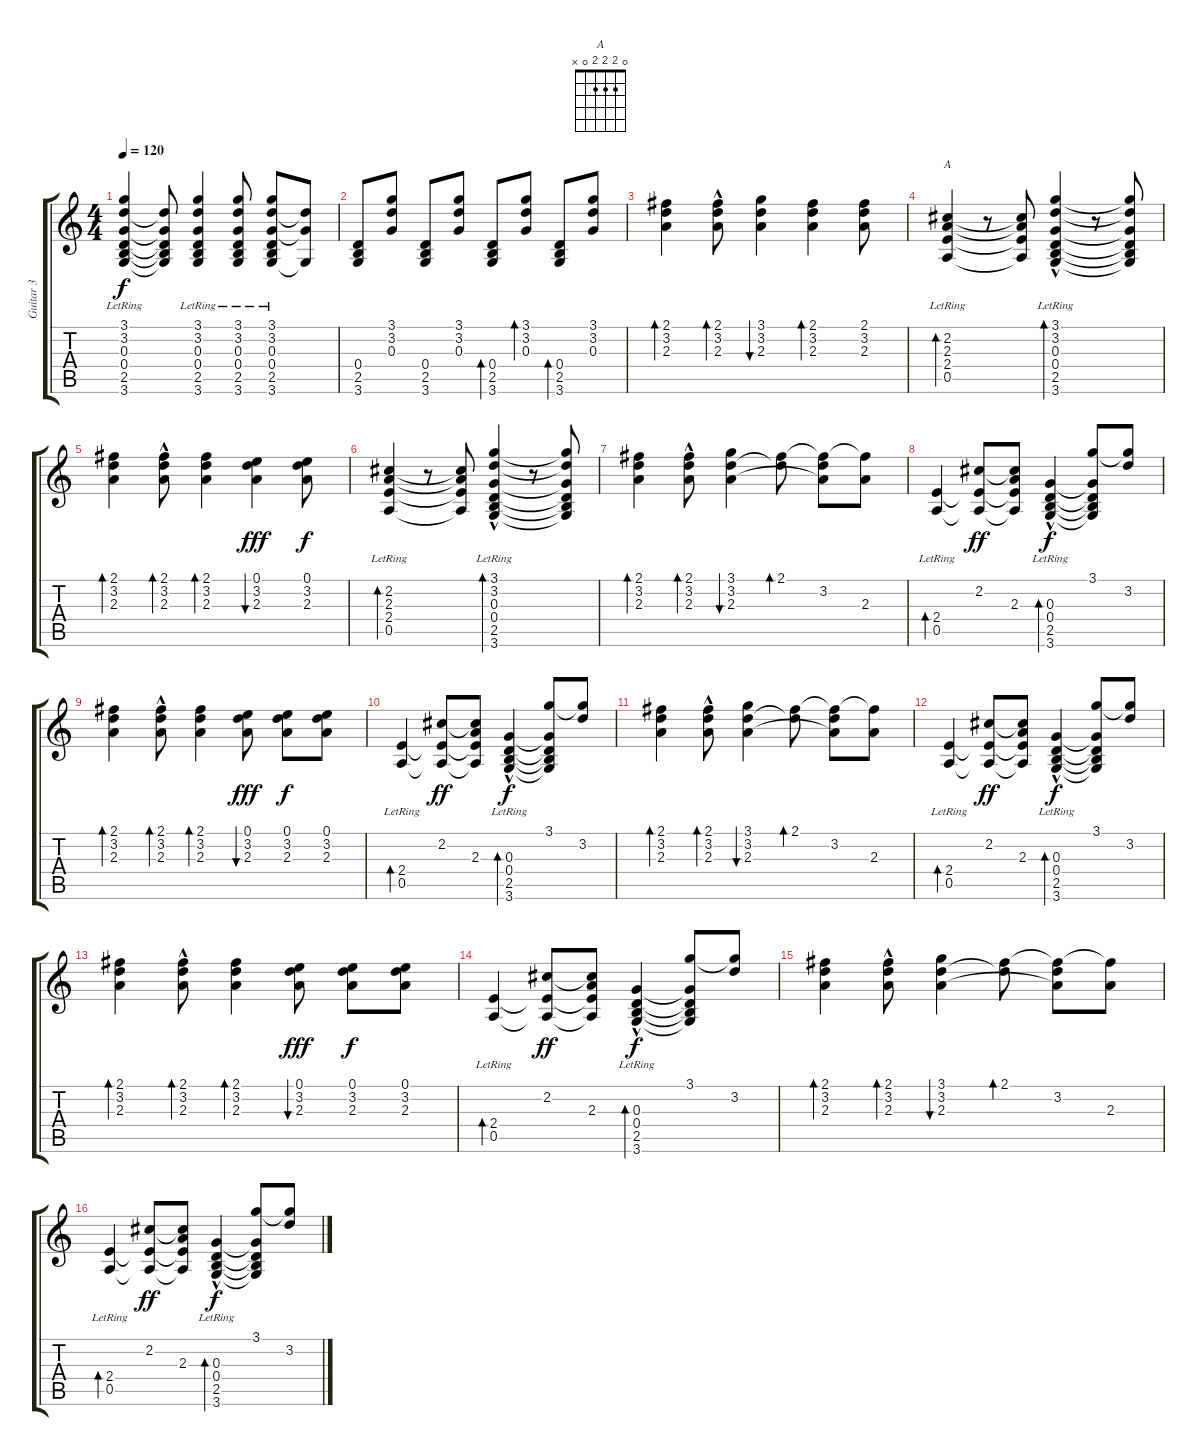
\track ("Guitar 3" "Guitar 3") {instrument overdrivenguitar}
\staff {score tabs}
\tuning (E4 B3 G3 D3 A2 E2) {hide}
\chord ("A" 0 2 2 2 0 x)
\ts (4 4)
\tempo 120
\clef g2
\ks c
(3.1 3.2{lr} 0.3{lr} 0.4 2.5 3.6{lr}).4{dy f} (3.2{t} 0.3{t} 0.4{t} 2.5{t} 3.6{t}).8 (3.1 3.2{lr} 0.3{lr} 0.4 2.5 3.6{lr}).4 (3.1 3.2{lr} 0.3{lr} 0.4 2.5 3.6{lr}).8 (3.1 3.2{lr} 0.3{lr} 0.4 2.5 3.6{lr}).8 (3.2{t} 0.3{t} 3.6{t}).8 |
(0.4 2.5 3.6).8 (3.1 3.2 0.3).8 (0.4 2.5 3.6).8 (3.1 3.2 0.3).8 (0.4 2.5 3.6).8{bd 30} (3.1 3.2 0.3).8{bd 30} (0.4 2.5 3.6).8{bd 30} (3.1 3.2 0.3).8 |
(2.1 3.2 2.3).4{bd 60} (2.1 3.2{hac} 2.3).8{bd 30} (3.1 3.2 2.3).4{bu 30} (2.1 3.2 2.3).4{bd 60} (2.1 3.2 2.3).8 |
(2.2{lr} 2.3{lr} 2.4{lr} 0.5{lr}).4{bd 30 ch "A"} r.8 (2.2{t} 2.3{t} 2.4{t} 0.5{t}).8 (3.1{lr} 3.2{lr} 0.3{lr} 0.4{hac lr} 2.5{lr} 3.6{lr}).4{bd 30} r.8 (3.1{t} 3.2{t} 0.3{t} 0.4{t} 2.5{t} 3.6{t}).8 |
(2.1 3.2 2.3).4{bd 60} (2.1 3.2{hac} 2.3).8{bd 30} (2.1 3.2 2.3).4{bd 30} (0.1 3.2 2.3).4{bu 30 dy fff} (0.1 3.2 2.3).8{dy f} |
(2.2{lr} 2.3{lr} 2.4{lr} 0.5{lr}).4{bd 30} r.8 (2.2{t} 2.3{t} 2.4{t} 0.5{t}).8 (3.1{lr} 3.2{lr} 0.3{lr} 0.4{hac lr} 2.5{lr} 3.6{lr}).4{bd 30} r.8 (3.1{t} 3.2{t} 0.3{t} 0.4{t} 2.5{t} 3.6{t}).8 |
(2.1 3.2 2.3).4{bd 60} (2.1 3.2{hac} 2.3).8{bd 30} (3.1 3.2 2.3).4{bu 30} (2.1 3.2{t}).8{bd 60} (2.1{t} 3.2 2.3{t}).8 (2.1{t} 2.3).8 |
(2.4{lr} 0.5{lr}).4{bd 30} (2.2 2.4{t} 0.5{t}).8{dy ff} (2.2{t} 2.3 2.4{t} 0.5{t}).8 (0.3{lr} 0.4{hac lr} 2.5{lr} 3.6{lr}).4{bd 30 dy f} (3.1 0.3{t} 0.4{t} 2.5{t} 3.6{t}).8 (3.1{t} 3.2).8 |
(2.1 3.2 2.3).4{bd 60} (2.1 3.2{hac} 2.3).8{bd 30} (2.1 3.2 2.3).4{bd 30} (0.1 3.2 2.3).8{bu 30 dy fff} (0.1 3.2 2.3).8{dy f} (0.1 3.2 2.3).8 |
(2.4{lr} 0.5{lr}).4{bd 30} (2.2 2.4{t} 0.5{t}).8{dy ff} (2.2{t} 2.3 2.4{t} 0.5{t}).8 (0.3{lr} 0.4{hac lr} 2.5{lr} 3.6{lr}).4{bd 30 dy f} (3.1 0.3{t} 0.4{t} 2.5{t} 3.6{t}).8 (3.1{t} 3.2).8 |
(2.1 3.2 2.3).4{bd 60} (2.1 3.2{hac} 2.3).8{bd 30} (3.1 3.2 2.3).4{bu 30} (2.1 3.2{t}).8{bd 60} (2.1{t} 3.2 2.3{t}).8 (2.1{t} 2.3).8 |
(2.4{lr} 0.5{lr}).4{bd 30} (2.2 2.4{t} 0.5{t}).8{dy ff} (2.2{t} 2.3 2.4{t} 0.5{t}).8 (0.3{lr} 0.4{hac lr} 2.5{lr} 3.6{lr}).4{bd 30 dy f} (3.1 0.3{t} 0.4{t} 2.5{t} 3.6{t}).8 (3.1{t} 3.2).8 |
(2.1 3.2 2.3).4{bd 60} (2.1 3.2{hac} 2.3).8{bd 30} (2.1 3.2 2.3).4{bd 30} (0.1 3.2 2.3).8{bu 30 dy fff} (0.1 3.2 2.3).8{dy f} (0.1 3.2 2.3).8 |
(2.4{lr} 0.5{lr}).4{bd 30} (2.2 2.4{t} 0.5{t}).8{dy ff} (2.2{t} 2.3 2.4{t} 0.5{t}).8 (0.3{lr} 0.4{hac lr} 2.5{lr} 3.6{lr}).4{bd 30 dy f} (3.1 0.3{t} 0.4{t} 2.5{t} 3.6{t}).8 (3.1{t} 3.2).8 |
(2.1 3.2 2.3).4{bd 60} (2.1 3.2{hac} 2.3).8{bd 30} (3.1 3.2 2.3).4{bu 30} (2.1 3.2{t}).8{bd 60} (2.1{t} 3.2 2.3{t}).8 (2.1{t} 2.3).8 |
(2.4{lr} 0.5{lr}).4{bd 30} (2.2 2.4{t} 0.5{t}).8{dy ff} (2.2{t} 2.3 2.4{t} 0.5{t}).8 (0.3{lr} 0.4{hac lr} 2.5{lr} 3.6{lr}).4{bd 30 dy f} (3.1 0.3{t} 0.4{t} 2.5{t} 3.6{t}).8 (3.1{t} 3.2).8
